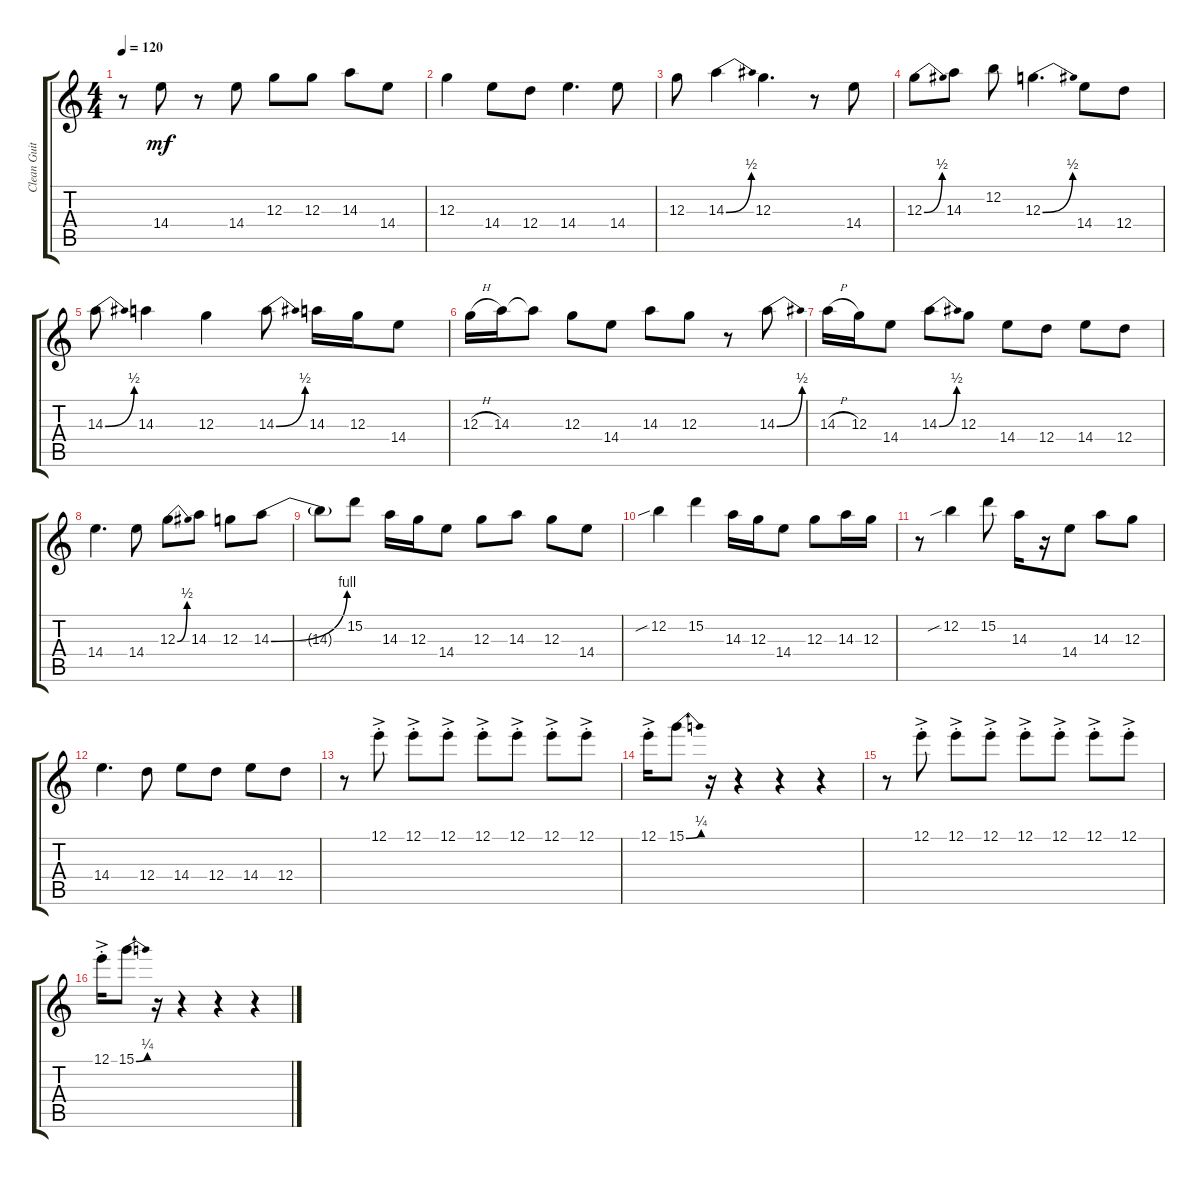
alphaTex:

\track ("Clean Guitar" "Clean Guit") {instrument electricguitarclean}
\staff {score tabs}
\tuning (E4 B3 G3 D3 A2 E2) {hide}
\ts (4 4)
\tempo 120
\clef g2
\ks c
r.8{dy mf instrument electricguitarclean} 14.4.8 r.8 14.4.8 12.3.8 12.3.8 14.3.8 14.4.8 |
12.3.4 14.4.8 12.4.8 14.4.4{d} 14.4.8 |
12.3.8 14.3{be (bend 0 0 60 2)}.4 12.3.4{d} r.8 14.4.8 |
12.3{be (bend 0 0 60 2)}.8 14.3.8 12.2.8 12.3{be (bend 0 0 60 2)}.4{d} 14.4.8 12.4.8 |
14.3{be (bend 0 0 60 2)}.8 14.3.4 12.3.4 14.3{be (bend 0 0 60 2)}.8 14.3.16 12.3.16 14.4.8 |
12.3{h}.16 14.3.16 14.3{t}.8 12.3.8 14.4.8 14.3.8 12.3.8 r.8 14.3{be (bend 0 0 60 2)}.8 |
14.3{h}.16 12.3.16 14.4.8 14.3{be (bend 0 0 60 2)}.8 12.3.8 14.4.8 12.4.8 14.4.8 12.4.8 |
14.4.4{d} 14.4.8 12.3{be (bend 0 0 60 2)}.8 14.3.8 12.3.8 14.3{be (bend 0 0 60 4)}.8 |
14.3{t}.8 15.2.8 14.3.16 12.3.16 14.4.8 12.3.8 14.3.8 12.3.8 14.4.8 |
12.2{sib}.4 15.2.4 14.3.16 12.3.16 14.4.8 12.3.8 14.3.16 12.3.16 |
r.8 12.2{sib}.4 15.2.8 14.3.16 r.16 14.4.8 14.3.8 12.3.8 |
14.4.4{d} 12.4.8 14.4.8 12.4.8 14.4.8 12.4.8 |
r.8 12.1{ac st}.8 12.1{ac st}.8 12.1{ac st}.8 12.1{ac st}.8 12.1{ac st}.8 12.1{ac st}.8 12.1{ac st}.8 |
12.1{ac st}.16 15.1{be (bend 0 0 60 1)}.8 r.16 r.4 r.4 r.4 |
r.8 12.1{ac st}.8 12.1{ac st}.8 12.1{ac st}.8 12.1{ac st}.8 12.1{ac st}.8 12.1{ac st}.8 12.1{ac st}.8 |
12.1{ac st}.16 15.1{be (bend 0 0 60 1)}.8 r.16 r.4 r.4 r.4
